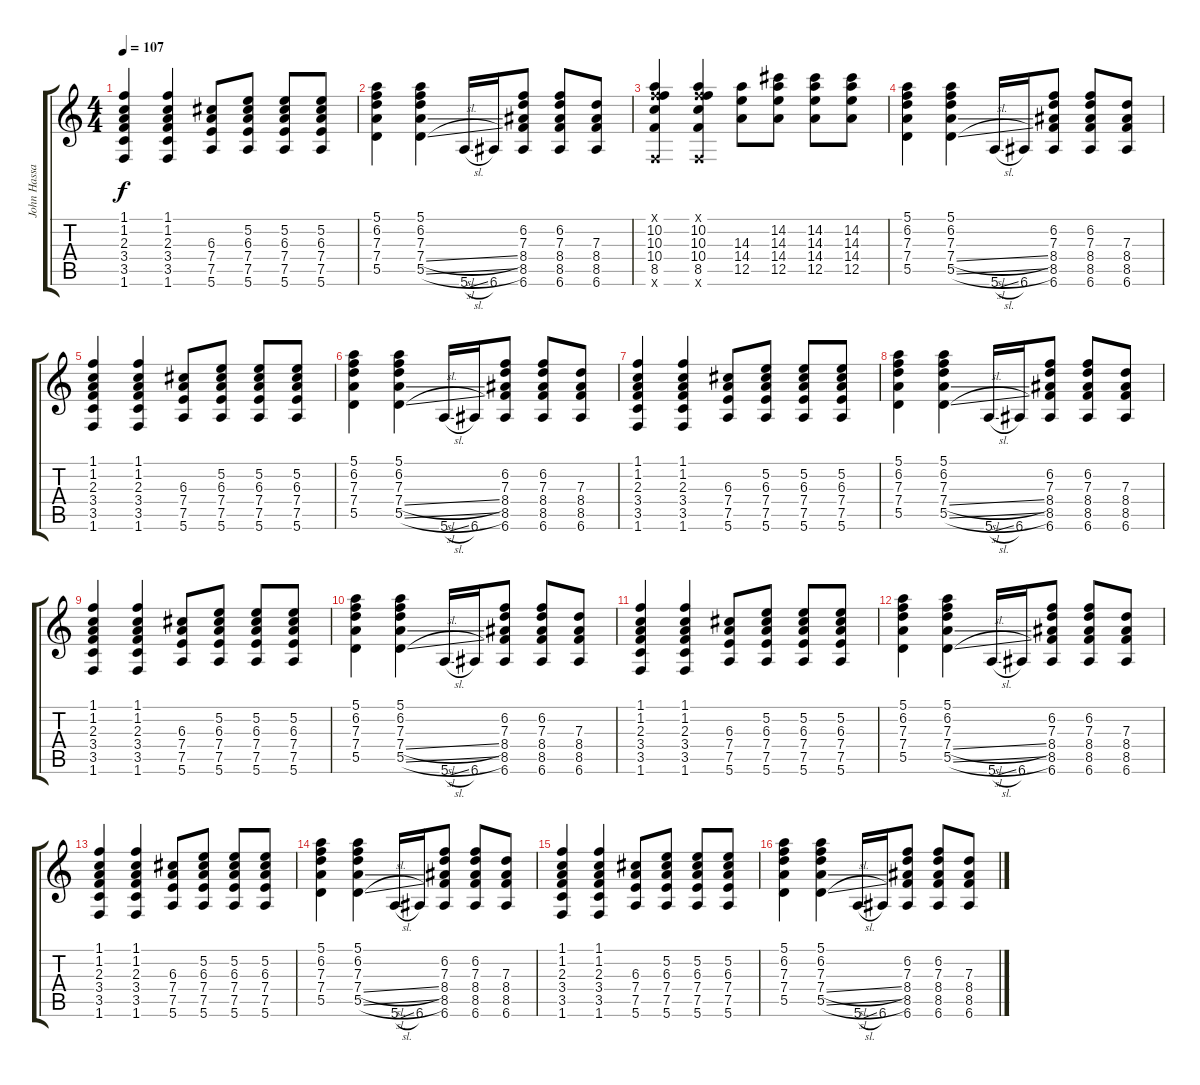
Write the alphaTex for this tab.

\track ("John Hassal" "John Hassa") {instrument acousticguitarsteel}
\staff {score tabs}
\tuning (E4 B3 G3 D3 A2 E2) {hide}
\ts (4 4)
\tempo 107
\clef g2
\ks c
(1.1 1.2 2.3 3.4 3.5 1.6).4{dy f} (1.1 1.2 2.3 3.4 3.5 1.6).4 (6.3 7.4 7.5 5.6).8 (5.2 6.3 7.4 7.5 5.6).8 (5.2 6.3 7.4 7.5 5.6).8 (5.2 6.3 7.4 7.5 5.6).8 |
(5.1 6.2 7.3 7.4 5.5).4 (5.1 6.2 7.3 7.4{sl} 5.5{sl}).4 5.6{sl}.16 6.6.16 (6.2 7.3 8.4 8.5 6.6).8 (6.2 7.3 8.4 8.5 6.6).8 (7.3 8.4 8.5 6.6).8 |
(1.1{x} 10.2 10.3 10.4 8.5 1.6{x}).4 (1.1{x} 10.2 10.3 10.4 8.5 1.6{x}).4 (14.3 14.4 12.5).8 (14.2 14.3 14.4 12.5).8 (14.2 14.3 14.4 12.5).8 (14.2 14.3 14.4 12.5).8 |
(5.1 6.2 7.3 7.4 5.5).4 (5.1 6.2 7.3 7.4{sl} 5.5{sl}).4 5.6{sl}.16 6.6.16 (6.2 7.3 8.4 8.5 6.6).8 (6.2 7.3 8.4 8.5 6.6).8 (7.3 8.4 8.5 6.6).8 |
(1.1 1.2 2.3 3.4 3.5 1.6).4 (1.1 1.2 2.3 3.4 3.5 1.6).4 (6.3 7.4 7.5 5.6).8 (5.2 6.3 7.4 7.5 5.6).8 (5.2 6.3 7.4 7.5 5.6).8 (5.2 6.3 7.4 7.5 5.6).8 |
(5.1 6.2 7.3 7.4 5.5).4 (5.1 6.2 7.3 7.4{sl} 5.5{sl}).4 5.6{sl}.16 6.6.16 (6.2 7.3 8.4 8.5 6.6).8 (6.2 7.3 8.4 8.5 6.6).8 (7.3 8.4 8.5 6.6).8 |
(1.1 1.2 2.3 3.4 3.5 1.6).4 (1.1 1.2 2.3 3.4 3.5 1.6).4 (6.3 7.4 7.5 5.6).8 (5.2 6.3 7.4 7.5 5.6).8 (5.2 6.3 7.4 7.5 5.6).8 (5.2 6.3 7.4 7.5 5.6).8 |
(5.1 6.2 7.3 7.4 5.5).4 (5.1 6.2 7.3 7.4{sl} 5.5{sl}).4 5.6{sl}.16 6.6.16 (6.2 7.3 8.4 8.5 6.6).8 (6.2 7.3 8.4 8.5 6.6).8 (7.3 8.4 8.5 6.6).8 |
(1.1 1.2 2.3 3.4 3.5 1.6).4 (1.1 1.2 2.3 3.4 3.5 1.6).4 (6.3 7.4 7.5 5.6).8 (5.2 6.3 7.4 7.5 5.6).8 (5.2 6.3 7.4 7.5 5.6).8 (5.2 6.3 7.4 7.5 5.6).8 |
(5.1 6.2 7.3 7.4 5.5).4 (5.1 6.2 7.3 7.4{sl} 5.5{sl}).4 5.6{sl}.16 6.6.16 (6.2 7.3 8.4 8.5 6.6).8 (6.2 7.3 8.4 8.5 6.6).8 (7.3 8.4 8.5 6.6).8 |
(1.1 1.2 2.3 3.4 3.5 1.6).4 (1.1 1.2 2.3 3.4 3.5 1.6).4 (6.3 7.4 7.5 5.6).8 (5.2 6.3 7.4 7.5 5.6).8 (5.2 6.3 7.4 7.5 5.6).8 (5.2 6.3 7.4 7.5 5.6).8 |
(5.1 6.2 7.3 7.4 5.5).4 (5.1 6.2 7.3 7.4{sl} 5.5{sl}).4 5.6{sl}.16 6.6.16 (6.2 7.3 8.4 8.5 6.6).8 (6.2 7.3 8.4 8.5 6.6).8 (7.3 8.4 8.5 6.6).8 |
(1.1 1.2 2.3 3.4 3.5 1.6).4 (1.1 1.2 2.3 3.4 3.5 1.6).4 (6.3 7.4 7.5 5.6).8 (5.2 6.3 7.4 7.5 5.6).8 (5.2 6.3 7.4 7.5 5.6).8 (5.2 6.3 7.4 7.5 5.6).8 |
(5.1 6.2 7.3 7.4 5.5).4 (5.1 6.2 7.3 7.4{sl} 5.5{sl}).4 5.6{sl}.16 6.6.16 (6.2 7.3 8.4 8.5 6.6).8 (6.2 7.3 8.4 8.5 6.6).8 (7.3 8.4 8.5 6.6).8 |
(1.1 1.2 2.3 3.4 3.5 1.6).4 (1.1 1.2 2.3 3.4 3.5 1.6).4 (6.3 7.4 7.5 5.6).8 (5.2 6.3 7.4 7.5 5.6).8 (5.2 6.3 7.4 7.5 5.6).8 (5.2 6.3 7.4 7.5 5.6).8 |
(5.1 6.2 7.3 7.4 5.5).4 (5.1 6.2 7.3 7.4{sl} 5.5{sl}).4 5.6{sl}.16 6.6.16 (6.2 7.3 8.4 8.5 6.6).8 (6.2 7.3 8.4 8.5 6.6).8 (7.3 8.4 8.5 6.6).8
